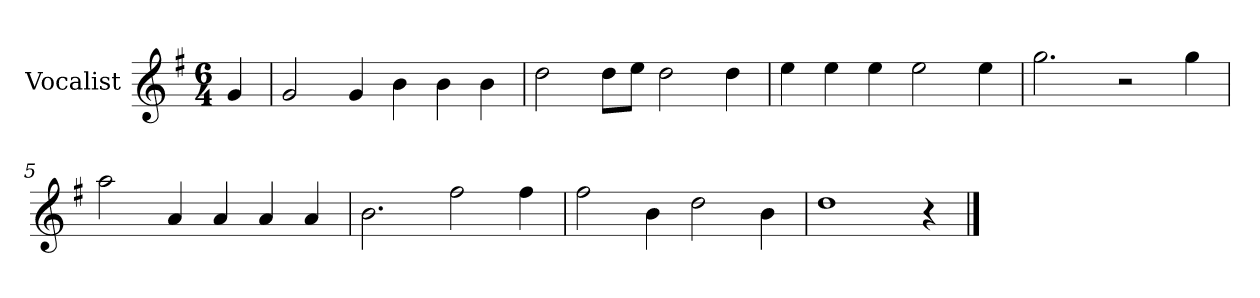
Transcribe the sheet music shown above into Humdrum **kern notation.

**kern
*part1
*staff1
*I"Vocalist
*k[f#]
*G:
*M6/4
=
4g
=1
2g
4g
4b
4b
4b
=2
2dd
8ddL
8eeJ
2dd
4dd
=3
4ee
4ee
4ee
2ee
4ee
=4
2.gg
2r
4gg
=5
2aa
4a
4a
4a
4a
=6
2.b
2ff#
4ff#
=7
2ff#
4b
2dd
4b
=8
1dd
4r
==
*-
